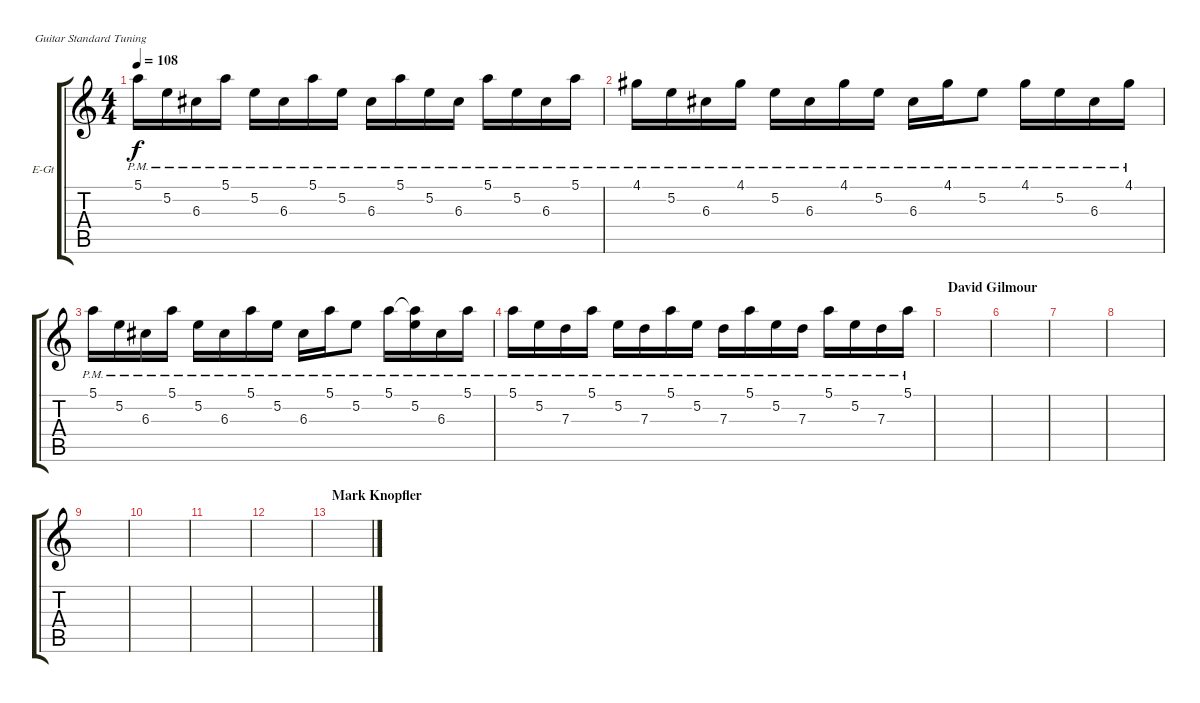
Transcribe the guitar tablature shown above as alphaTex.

\defaultSystemsLayout 4
\bracketExtendMode groupsimilarinstruments
\firstSystemTrackNameOrientation horizontal
\otherSystemsTrackNameOrientation horizontal
\track ("Rhythm GTR" "E-Gt") {instrument electricguitarclean}
\staff {score tabs}
\tuning (E4 B3 G3 D3 A2 E2)
\ts (4 4)
\tempo 108
\clef g2
\scale
0.333333
\ks c
5.1{pm}.16{dy f} 5.2{pm}.16 6.3{pm}.16 5.1{pm}.16 5.2{pm}.16 6.3{pm}.16 5.1{pm}.16 5.2{pm}.16 6.3{pm}.16 5.1{pm}.16 5.2{pm}.16 6.3{pm}.16 5.1{pm}.16 5.2{pm}.16 6.3{pm}.16 5.1{pm}.16 |
\scale
0.333333 4.1{pm}.16 5.2{pm}.16 6.3{pm}.16 4.1{pm}.16 5.2{pm}.16 6.3{pm}.16 4.1{pm}.16 5.2{pm}.16 6.3{pm}.16 4.1{pm}.16 5.2{pm}.8 4.1{pm}.16 5.2{pm}.16 6.3{pm}.16 4.1{pm}.16 |
\scale
0.333333 5.1{pm}.16 5.2{pm}.16 6.3{pm}.16 5.1{pm}.16 5.2{pm}.16 6.3{pm}.16 5.1{pm}.16 5.2{pm}.16 6.3{pm}.16 5.1{pm}.16 5.2{pm}.8 5.1{pm}.16 (5.1{pm t} 5.2{pm}).16 6.3{pm}.16 5.1{pm}.16 |
\scale
0.333333 5.1{pm}.16 5.2{pm}.16 7.3{pm}.16 5.1{pm}.16 5.2{pm}.16 7.3{pm}.16 5.1{pm}.16 5.2{pm}.16 7.3{pm}.16 5.1{pm}.16 5.2{pm}.16 7.3{pm}.16 5.1{pm}.16 5.2{pm}.16 7.3{pm}.16 5.1{pm}.16 |
\section ("" "David Gilmour")
\scale
0.333333 |
\scale
0.333333 |
\scale
0.333333 |
\scale
0.333333 |
\scale
0.333333 |
\scale
0.333333 |
\scale
0.333333 |
\scale
0.333333 |
\section ("" "Mark Knopfler")
\scale
0.333333 |
\scale
0.333333 |
\scale
0.333333 |
\scale
0.333333
